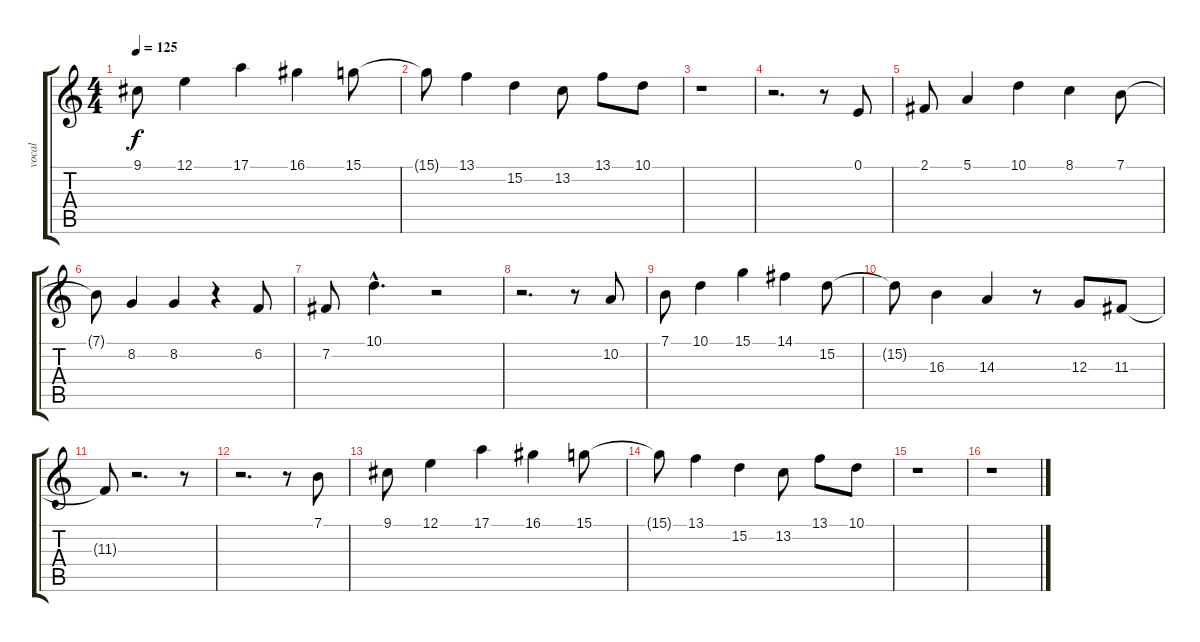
\track ("vocal" "vocal") {instrument lead6voice}
\staff {score tabs}
\tuning (E4 B3 G3 D3 A2 E2) {hide}
\ts (4 4)
\tempo 125
\clef g2
\ks c
9.1.8{dy f} 12.1.4 17.1.4 16.1.4 15.1.8 |
15.1{t}.8 13.1.4 15.2.4 13.2.8 13.1.8 10.1.8 |
r.1 |
r.2{d} r.8 0.1.8 |
2.1.8 5.1.4 10.1.4 8.1.4 7.1.8 |
7.1{t}.8 8.2.4 8.2.4 r.4 6.2.8 |
7.2.8 10.1{hac}.4{d} r.2 |
r.2{d} r.8 10.2.8 |
7.1.8 10.1.4 15.1.4 14.1.4 15.2.8 |
15.2{t}.8 16.3.4 14.3.4 r.8 12.3.8 11.3.8 |
11.3{t}.8 r.2{d} r.8 |
r.2{d} r.8 7.1.8 |
9.1.8 12.1.4 17.1.4 16.1.4 15.1.8 |
15.1{t}.8 13.1.4 15.2.4 13.2.8 13.1.8 10.1.8 |
r.1 |
r.1
